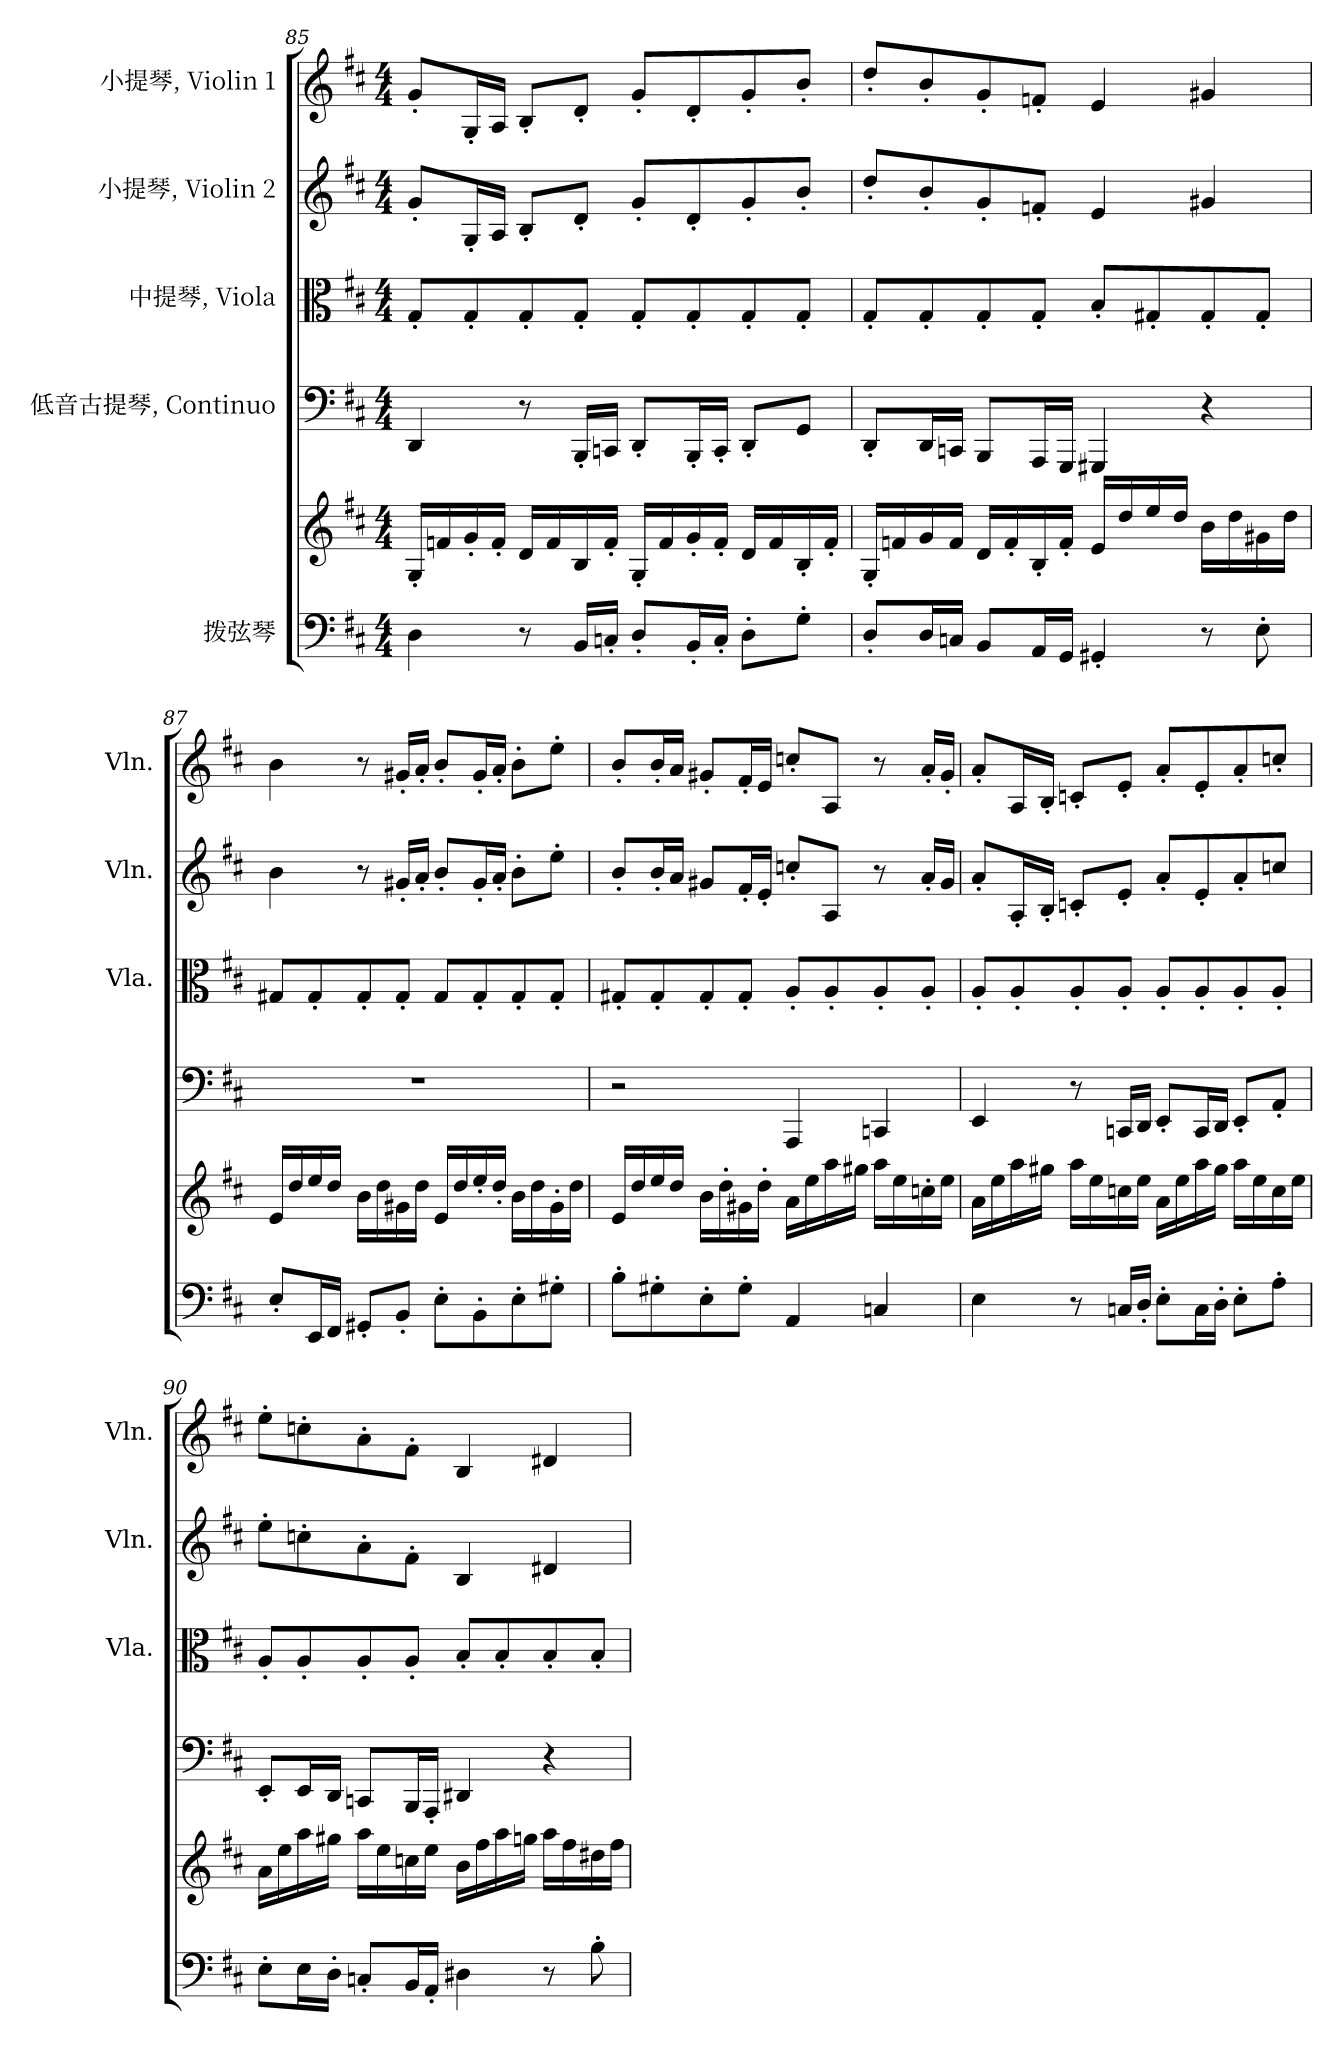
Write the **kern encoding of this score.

**kern	**kern	**kern	**kern	**kern	**kern
*part5	*part5	*part4	*part3	*part2	*part1
*staff6	*staff5	*staff4	*staff3	*staff2	*staff1
*I"拨弦琴	*	*I"低音古提琴, Continuo	*I"中提琴, Viola	*I"小提琴, Violin 2	*I"小提琴, Violin 1
*	*	*	*I'Vla.	*I'Vln.	*I'Vln.
*clefF4	*clefG2	*clefF4	*clefC3	*clefG2	*clefG2
*k[f#c#]	*k[f#c#]	*k[f#c#]	*k[f#c#]	*k[f#c#]	*k[f#c#]
*M4/4	*M4/4	*M4/4	*M4/4	*M4/4	*M4/4
=85	=85	=85	=85	=85	=85
4D\	16G'/LL	4DD/	8G'/L	8g'/L	8g'/L
.	16fn/	.	.	.	.
.	16g'/	.	8G'/	16G'/L	16G'/L
.	16f'/JJ	.	.	16A/JJ	16A/JJ
8r	16d/LL	8r	8G'/	8B'/L	8B'/L
.	16f/	.	.	.	.
16BB/LL	16B/	16BBB'/LL	8G'/J	8d'/J	8d'/J
16Cn'/JJ	16f'/JJ	16CCn/JJ	.	.	.
8D'/L	16G'/LL	8DD'/L	8G'/L	8g'/L	8g'/L
.	16f/	.	.	.	.
16BB'/L	16g'/	16BBB'/L	8G'/	8d'/	8d'/
16C'/JJ	16f'/JJ	16CC'/JJ	.	.	.
8D'\L	16d/LL	8DD'/L	8G'/	8g'/	8g'/
.	16f/	.	.	.	.
8G'\J	16B'/	8GG/J	8G'/J	8b'/J	8b'/J
.	16f'/JJ	.	.	.	.
!!LO:LB:g=z
=86	=86	=86	=86	=86	=86
8D'/L	16G'/LL	8DD'/L	8G'/L	8dd'/L	8dd'/L
.	16fn/	.	.	.	.
16D/L	16g/	16DD/L	8G'/	8b'/	8b'/
16Cn/JJ	16f/JJ	16CCn/JJ	.	.	.
8BB/L	16d/LL	8BBB/L	8G'/	8g'/	8g'/
.	16f'/	.	.	.	.
16AA/L	16B'/	16AAA/L	8G'/J	8fn'/J	8fn'/J
16GG/JJ	16f'/JJ	16GGG/JJ	.	.	.
4GG#X'/	16e/LL	4GGG#X/	8B'/L	4e/	4e/
.	16dd/	.	.	.	.
.	16ee/	.	8G#X'/	.	.
.	16dd/JJ	.	.	.	.
8r	16b\LL	4r	8G#'/	4g#X/	4g#X/
.	16dd\	.	.	.	.
8E'\	16g#X\	.	8G#'/J	.	.
.	16dd\JJ	.	.	.	.
=87	=87	=87	=87	=87	=87
8E'/L	16e/LL	1r	8G#X/L	4b\	4b\
.	16dd/	.	.	.	.
16EE/L	16ee/	.	8G#'/	.	.
16FF#/JJ	16dd/JJ	.	.	.	.
8GG#X'/L	16b\LL	.	8G#'/	8r	8r
.	16dd\	.	.	.	.
8BB'/J	16g#X\	.	8G#'/J	16g#X'/LL	16g#X'/LL
.	16dd\JJ	.	.	16a'/JJ	16a'/JJ
8E'\L	16e/LL	.	8G#/L	8b'/L	8b'/L
.	16dd/	.	.	.	.
8BB'\	16ee'/	.	8G#'/	16g#'/L	16g#'/L
.	16dd'/JJ	.	.	16a'/JJ	16a'/JJ
8E'\	16b\LL	.	8G#'/	8b'\L	8b'\L
.	16dd\	.	.	.	.
8G#X'\J	16g#'\	.	8G#'/J	8ee'\J	8ee'\J
.	16dd\JJ	.	.	.	.
!!LO:PB:g=z
=88	=88	=88	=88	=88	=88
8B'\L	16e/LL	2r	8G#X'/L	8b'/L	8b'/L
.	16dd/	.	.	.	.
8G#X'\	16ee/	.	8G#'/	16b'/L	16b'/L
.	16dd/JJ	.	.	16a/JJ	16a/JJ
8E'\	16b\LL	.	8G#'/	8g#X/L	8g#X'/L
.	16dd'\	.	.	.	.
8G#'\J	16g#X\	.	8G#'/J	16f#'/L	16f#'/L
.	16dd'\JJ	.	.	16e'/JJ	16e/JJ
4AA/	16a\LL	4AAA/	8A'/L	8ccn'/L	8ccn'/L
.	16ee\	.	.	.	.
.	16aa\	.	8A'/	8A/J	8A/J
.	16gg#X\JJ	.	.	.	.
4Cn/	16aa\LL	4CCn/	8A'/	8r	8r
.	16ee\	.	.	.	.
.	16ccn'\	.	8A'/J	16a'/LL	16a'/LL
.	16ee\JJ	.	.	16g#/JJ	16g#'/JJ
=89	=89	=89	=89	=89	=89
4E\	16a\LL	4EE/	8A'/L	8a'/L	8a'/L
.	16ee\	.	.	.	.
.	16aa\	.	8A'/	16A'/L	16A/L
.	16gg#X\JJ	.	.	16B'/JJ	16B'/JJ
8r	16aa\LL	8r	8A'/	8cn'/L	8cn'/L
.	16ee\	.	.	.	.
16Cn/LL	16ccn\	16CCn/LL	8A'/J	8e'/J	8e'/J
16D'/JJ	16ee\JJ	16DD/JJ	.	.	.
8E'\L	16a\LL	8EE'/L	8A'/L	8a'/L	8a'/L
.	16ee\	.	.	.	.
16C\L	16aa\	16CC/L	8A'/	8e'/	8e'/
16D'\JJ	16gg#\JJ	16DD/JJ	.	.	.
8E'\L	16aa\LL	8EE'/L	8A'/	8a'/	8a'/
.	16ee\	.	.	.	.
8A'\J	16cc\	8AA'/J	8A'/J	8ccn/J	8ccn'/J
.	16ee\JJ	.	.	.	.
!!LO:LB:g=z
=90	=90	=90	=90	=90	=90
8E'\L	16a\LL	8EE'/L	8A'/L	8ee'\L	8ee'\L
.	16ee\	.	.	.	.
16E\L	16aa\	16EE/L	8A'/	8ccn'\	8ccn'\
16D'\JJ	16gg#X\JJ	16DD/JJ	.	.	.
8Cn'/L	16aa\LL	8CCn/L	8A'/	8a'\	8a'\
.	16ee\	.	.	.	.
16BB/L	16ccn\	16BBB/L	8A'/J	8f#'\J	8f#'\J
16AA'/JJ	16ee\JJ	16AAA'/JJ	.	.	.
4D#X\	16b\LL	4DD#X/	8B'/L	4B/	4B/
.	16ff#\	.	.	.	.
.	16aa\	.	8B'/	.	.
.	16ggn\JJ	.	.	.	.
8r	16aa\LL	4r	8B'/	4d#X/	4d#X/
.	16ff#\	.	.	.	.
8B'\	16dd#X\	.	8B'/J	.	.
.	16ff#\JJ	.	.	.	.
=	=	=	=	=	=
*-	*-	*-	*-	*-	*-
